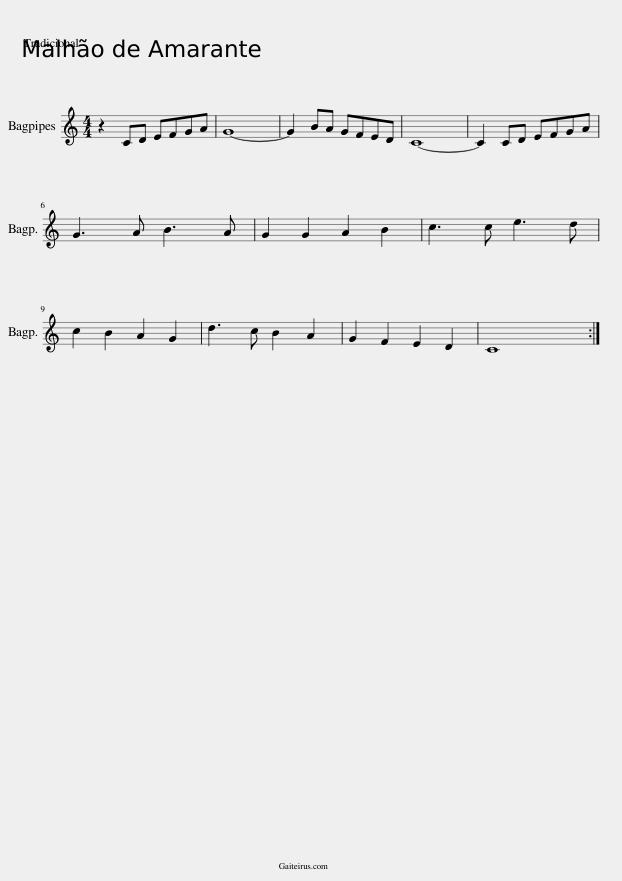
X:1
L:1/8
M:4/4
I:linebreak $
K:C
V:1 treble
V:1
 z2 CD EFGA | G8- | G2 BA GFED | C8- | C2 CD EFGA |$ %5
 G3 A B3 A | G2 G2 A2 B2 | c3 c e3 d |$ c2 B2 A2 G2 | d3 c B2 A2 | %10
 G2 F2 E2 D2 | C8 :| %12
